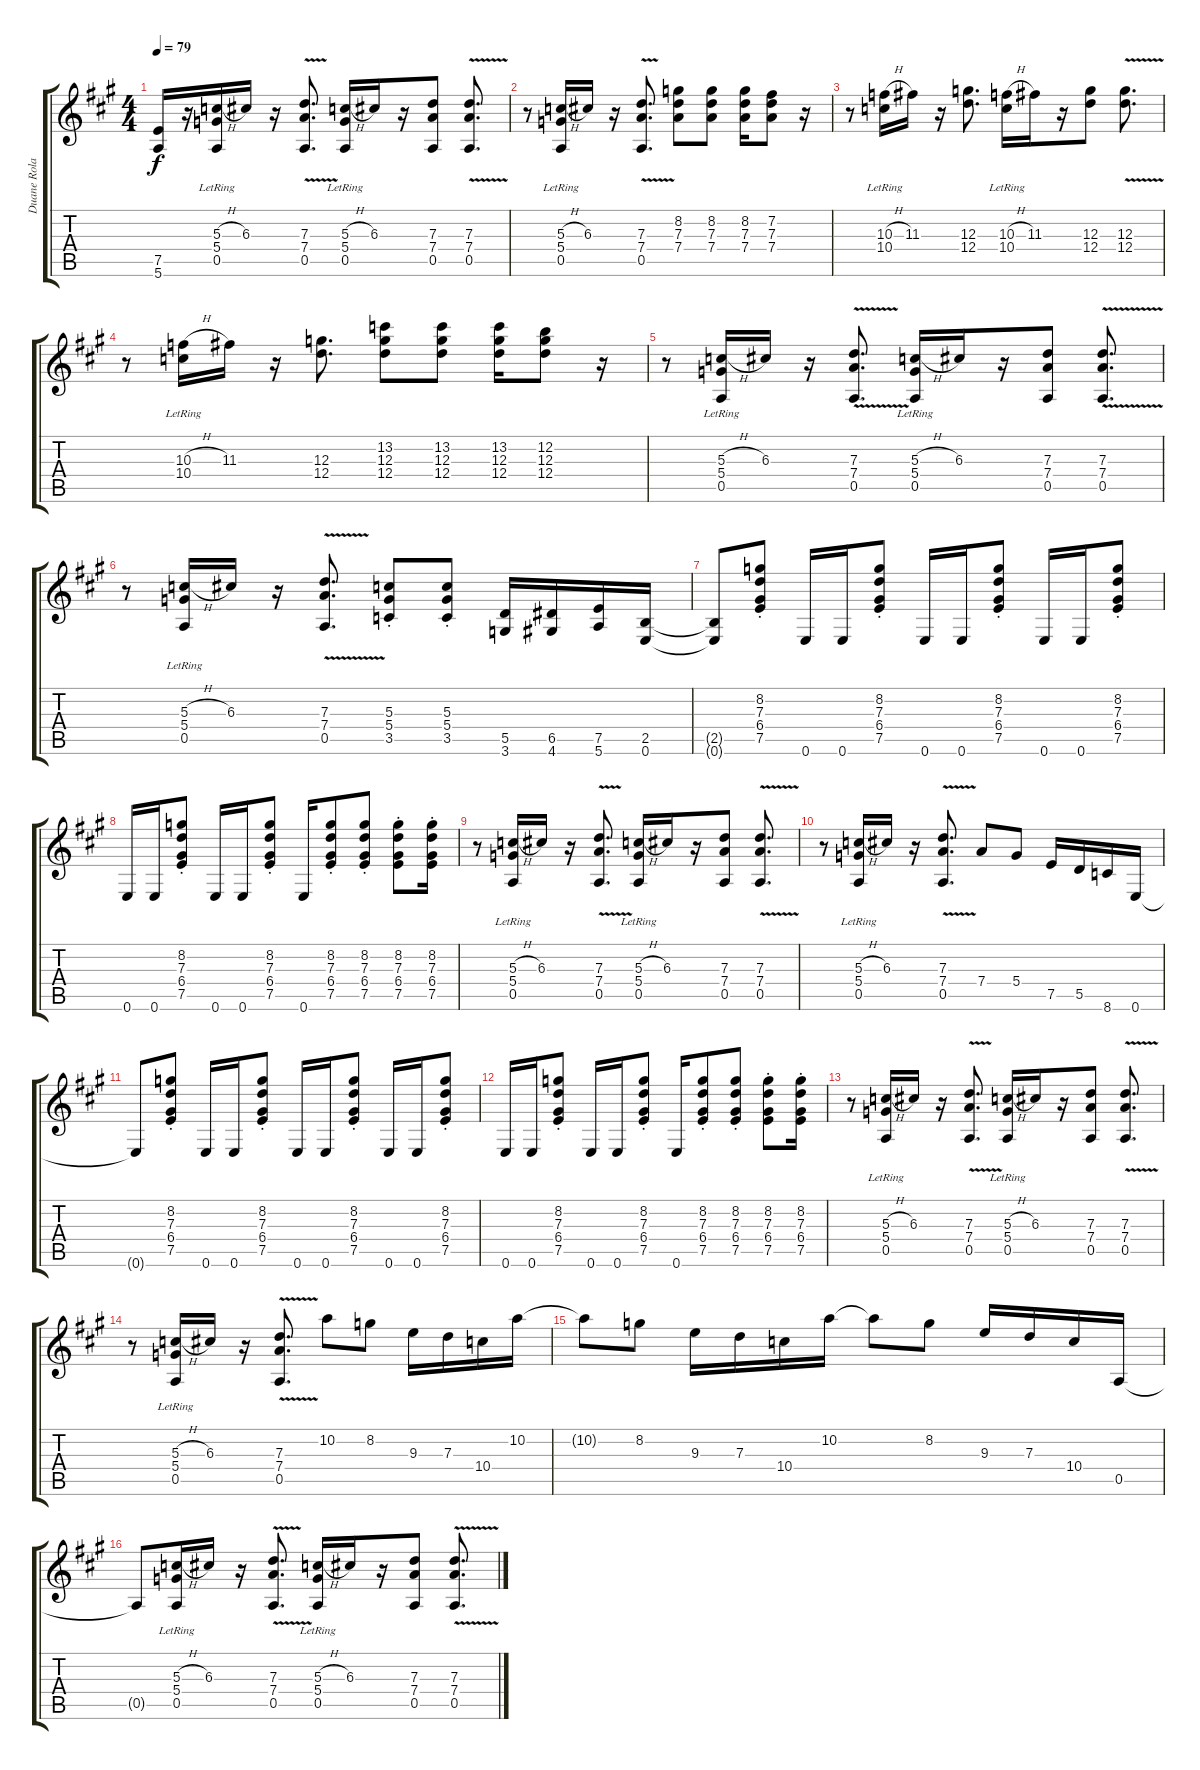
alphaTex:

\track ("Duane Roland Guitar" "Duane Rola") {instrument overdrivenguitar}
\staff {score tabs}
\tuning (E4 B3 G3 D3 A2 E2) {hide}
\ts (4 4)
\tempo 79
\clef g2
\ks a
(7.5{t} 5.6{t}).16{dy f} r.16 (5.3{h} 5.4{lr} 0.5{lr}).16 6.3.16 r.16 (7.3 7.4 0.5{v}).8{d} (5.3{h} 5.4{lr} 0.5{lr}).16 6.3.16 r.16 (7.3 7.4 0.5).8 (7.3 7.4{v} 0.5).8{d} |
r.8 (5.3{h} 5.4{lr} 0.5{lr}).16 6.3.16 r.16 (7.3 7.4 0.5{v}).8{d} (8.2 7.3 7.4).8 (8.2 7.3 7.4).8 (8.2 7.3 7.4).16 (7.2 7.3 7.4).8 r.16 |
r.8 (10.3{h} 10.4{lr}).16 11.3.16 r.16 (12.3 12.4).8{d} (10.3{h} 10.4{lr}).16 11.3.16 r.16 (12.3 12.4).8 (12.3 12.4{v}).8{d} |
r.8 (10.3{h} 10.4{lr}).16 11.3.16 r.16 (12.3 12.4).8{d} (13.2 12.3 12.4).8 (13.2 12.3 12.4).8 (13.2 12.3 12.4).16 (12.2 12.3 12.4).8 r.16 |
r.8 (5.3{h} 5.4{lr} 0.5{lr}).16 6.3.16 r.16 (7.3 7.4 0.5{v}).8{d} (5.3{h} 5.4{lr} 0.5{lr}).16 6.3.16 r.16 (7.3 7.4 0.5).8 (7.3 7.4{v} 0.5).8{d} |
r.8 (5.3{h} 5.4{lr} 0.5{lr}).16 6.3.16 r.16 (7.3 7.4 0.5{v}).8{d} (5.3 5.4{st} 3.5).8 (5.3{st} 5.4 3.5).8 (5.5 3.6).16 (6.5 4.6).16 (7.5 5.6).16 (2.5 0.6).16 |
(2.5{t} 0.6{t}).8 (8.2{st} 7.3 6.4 7.5).8 0.6.16 0.6.16 (8.2 7.3 6.4 7.5{st}).8 0.6.16 0.6.16 (8.2 7.3 6.4 7.5{st}).8 0.6.16 0.6.16 (8.2 7.3 6.4 7.5{st}).8 |
0.6.16 0.6.16 (8.2 7.3 6.4 7.5{st}).8 0.6.16 0.6.16 (8.2 7.3 6.4 7.5{st}).8 0.6.16 (8.2 7.3 6.4 7.5{st}).8 (8.2 7.3 6.4 7.5{st}).8 (8.2 7.3 6.4 7.5{st}).8 (8.2 7.3 6.4 7.5{st}).16 |
r.8 (5.3{h} 5.4{lr} 0.5{lr}).16 6.3.16 r.16 (7.3 7.4 0.5{v}).8{d} (5.3{h} 5.4{lr} 0.5{lr}).16 6.3.16 r.16 (7.3 7.4 0.5).8 (7.3 7.4{v} 0.5).8{d} |
r.8 (5.3{h} 5.4{lr} 0.5{lr}).16 6.3.16 r.16 (7.3 7.4 0.5{v}).8{d} 7.4.8 5.4.8 7.5.16 5.5.16 8.6.16 0.6.16 |
0.6{t}.8 (8.2{st} 7.3 6.4 7.5).8 0.6.16 0.6.16 (8.2 7.3 6.4 7.5{st}).8 0.6.16 0.6.16 (8.2 7.3 6.4 7.5{st}).8 0.6.16 0.6.16 (8.2 7.3 6.4 7.5{st}).8 |
0.6.16 0.6.16 (8.2 7.3 6.4 7.5{st}).8 0.6.16 0.6.16 (8.2 7.3 6.4 7.5{st}).8 0.6.16 (8.2 7.3 6.4 7.5{st}).8 (8.2 7.3 6.4 7.5{st}).8 (8.2 7.3 6.4 7.5{st}).8 (8.2 7.3 6.4 7.5{st}).16 |
r.8 (5.3{h} 5.4{lr} 0.5{lr}).16 6.3.16 r.16 (7.3 7.4 0.5{v}).8{d} (5.3{h} 5.4{lr} 0.5{lr}).16 6.3.16 r.16 (7.3 7.4 0.5).8 (7.3 7.4{v} 0.5).8{d} |
r.8 (5.3{h} 5.4{lr} 0.5{lr}).16 6.3.16 r.16 (7.3 7.4 0.5{v}).8{d} 10.2.8{volume 16 instrument overdrivenguitar} 8.2.8 9.3.16 7.3.16 10.4.16 10.2.16 |
10.2{t}.8 8.2.8 9.3.16 7.3.16 10.4.16 10.2.16 10.2{t}.8 8.2.8 9.3.16 7.3.16 10.4.16 0.5.16 |
0.5{t}.8 (5.3{h} 5.4{lr} 0.5{lr}).16{volume 16 balance 8 instrument overdrivenguitar} 6.3.16 r.16 (7.3 7.4 0.5{v}).8{d} (5.3{h} 5.4{lr} 0.5{lr}).16 6.3.16 r.16 (7.3 7.4 0.5).8 (7.3 7.4{v} 0.5).8{d}
